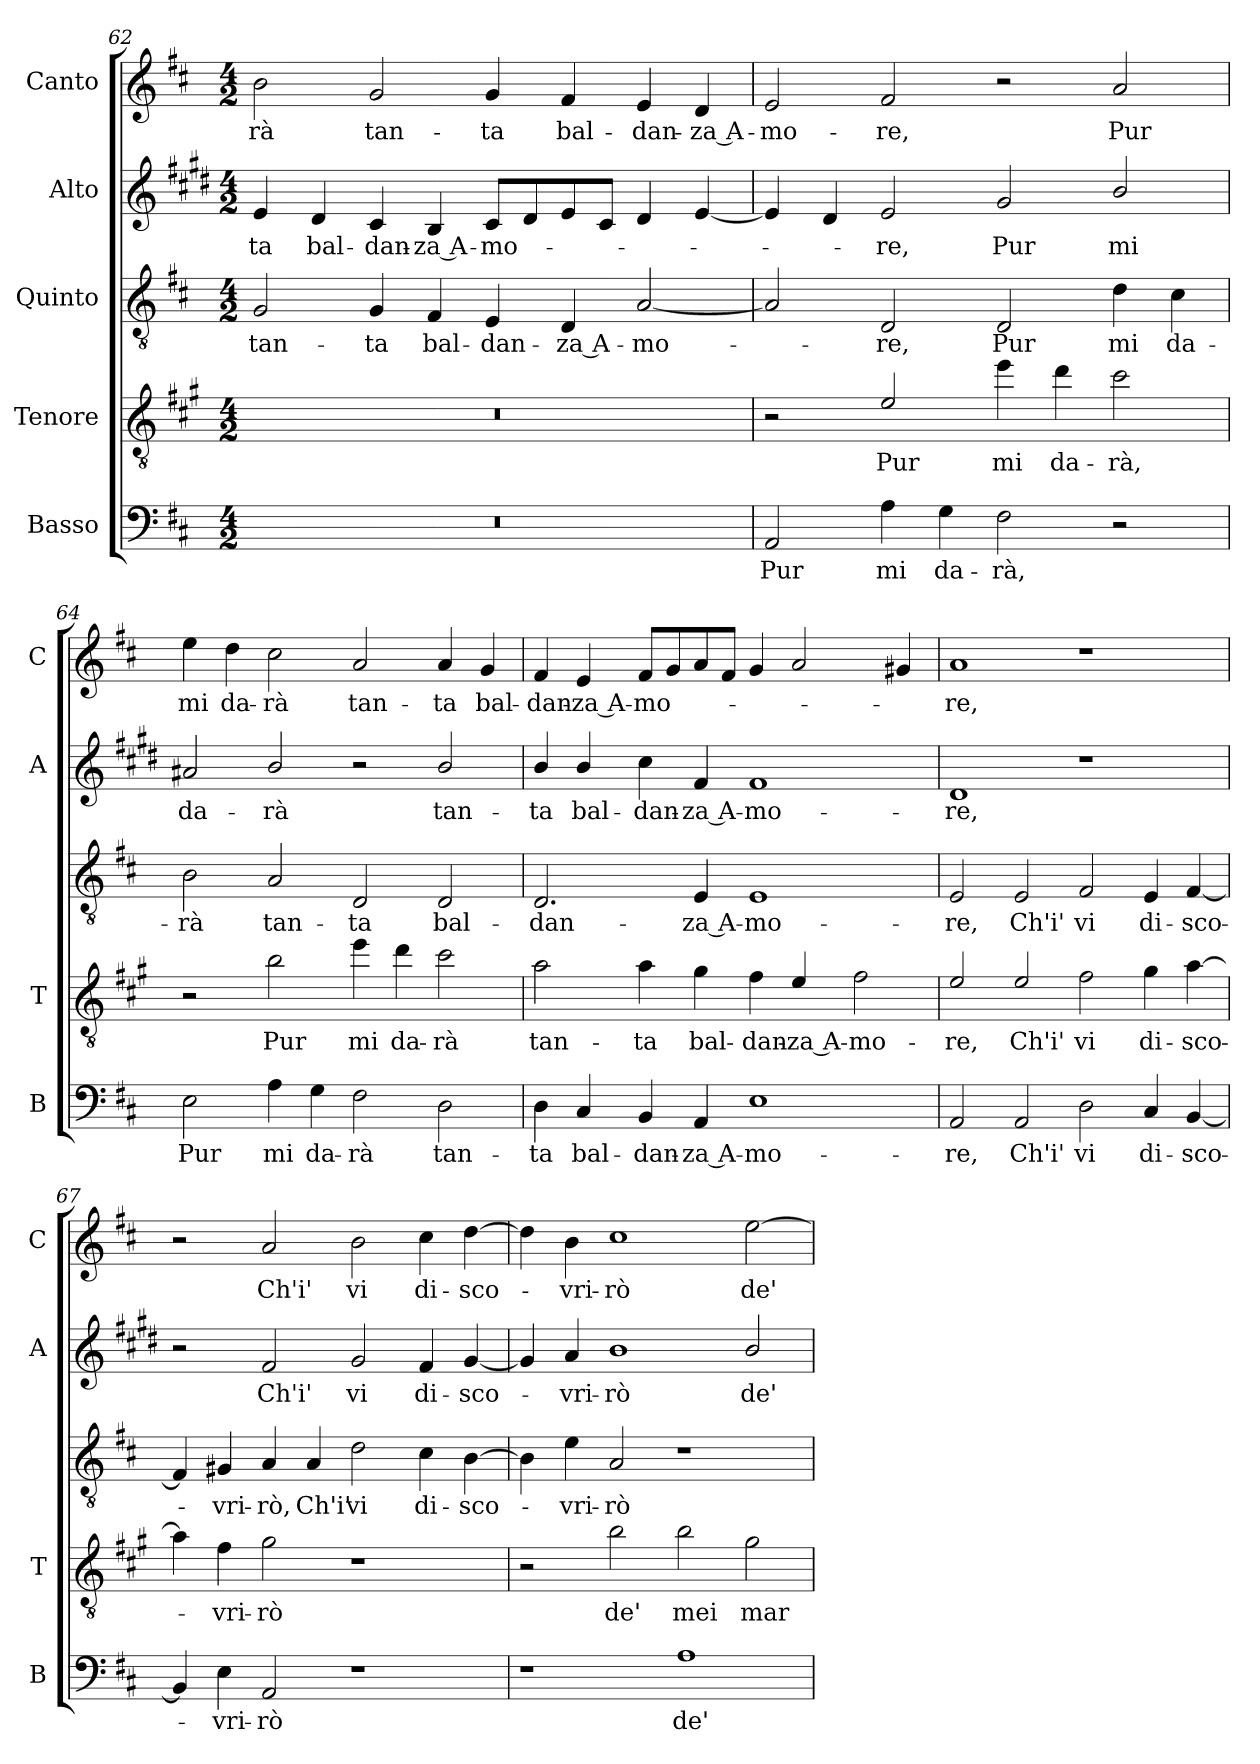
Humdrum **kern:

**kern	**text	**kern	**text	**kern	**text	**kern	**text	**kern	**text
*part5	*part5	*part4	*part4	*part3	*part3	*part2	*part2	*part1	*part1
*staff5	*staff5	*staff4	*staff4	*staff3	*staff3	*staff2	*staff2	*staff1	*staff1
*I"Basso	*	*I"Tenore	*	*I"Quinto	*	*I"Alto	*	*I"Canto	*
*I'B	*	*I'T	*	*	*	*I'A	*	*I'C	*
*clefF4	*	*clefGv2	*	*clefGv2	*	*clefG2	*	*clefG2	*
*	*	*ITrd4c7	*	*	*	*ITrd1c2	*	*	*
*k[f#c#]	*	*k[f#c#]	*	*k[f#c#]	*	*k[f#c#]	*	*k[f#c#]	*
*D:	*	*D:	*	*D:	*	*D:	*	*D:	*
*M4/2	*	*M4/2	*	*M4/2	*	*M4/2	*	*M4/2	*
=62	=62	=62	=62	=62	=62	=62	=62	=62	=62
!	!	!	!	!	!LO:LY:b	!	!LO:LY:b	!	!LO:LY:b
0r	.	0r	.	2G/	tan-	4d/	-ta	2b\	-rà
!	!	!	!	!	!	!	!LO:LY:b	!	!
.	.	.	.	.	.	4c#/	bal-	.	.
!	!	!	!	!	!LO:LY:b	!	!LO:LY:b	!	!LO:LY:b
.	.	.	.	4G/	-ta	4B/	-dan-	2g/	tan-
!	!	!	!	!	!LO:LY:b	!	!LO:LY:b	!	!
.	.	.	.	4F#/	bal-	4A/	-za A-	.	.
!	!	!	!	!	!LO:LY:b	!	!LO:LY:b	!	!LO:LY:b
.	.	.	.	4E/	-dan-	8B/L	-mo-	4g/	-ta
.	.	.	.	.	.	8c#/	.	.	.
!	!	!	!	!	!LO:LY:b	!	!	!	!LO:LY:b
.	.	.	.	4D/	-za A-	8d/	.	4f#/	bal-
.	.	.	.	.	.	8B/J	.	.	.
!	!	!	!	!	!LO:LY:b	!	!	!	!LO:LY:b
.	.	.	.	[2A/	-mo-	4c#/	.	4e/	-dan-
!	!	!	!	!	!	!	!	!	!LO:LY:b
.	.	.	.	.	.	[4d/	.	4d/	-za A-
=63	=63	=63	=63	=63	=63	=63	=63	=63	=63
!	!LO:LY:b	!	!	!	!	!	!	!	!LO:LY:b
2AA/	Pur	2r	.	2A/]	.	4d/]	.	2e/	-mo-
.	.	.	.	.	.	4c#/	.	.	.
!	!LO:LY:b	!	!LO:LY:b	!	!LO:LY:b	!	!LO:LY:b	!	!LO:LY:b
4A\	mi	2A/	Pur	2D/	-re,	2d/	-re,	2f#/	-re,
!	!LO:LY:b	!	!	!	!	!	!	!	!
4G\	da-	.	.	.	.	.	.	.	.
!	!LO:LY:b	!	!LO:LY:b	!	!LO:LY:b	!	!LO:LY:b	!	!
2F#\	-rà,	4a\	mi	2D/	Pur	2f#/	Pur	2r	.
!	!	!	!LO:LY:b	!	!	!	!	!	!
.	.	4g\	da-	.	.	.	.	.	.
!	!	!	!LO:LY:b	!	!LO:LY:b	!	!LO:LY:b	!	!LO:LY:b
2r	.	2f#\	-rà,	4d\	mi	2a/	mi	2a/	Pur
!	!	!	!	!	!LO:LY:b	!	!	!	!
.	.	.	.	4c#\	da-	.	.	.	.
!!LO:PB:g=z
=64	=64	=64	=64	=64	=64	=64	=64	=64	=64
!	!LO:LY:b	!	!	!	!LO:LY:b	!	!LO:LY:b	!	!LO:LY:b
2E\	Pur	2r	.	2B\	-rà	2g#X/	da-	4ee\	mi
!	!	!	!	!	!	!	!	!	!LO:LY:b
.	.	.	.	.	.	.	.	4dd\	da-
!	!LO:LY:b	!	!LO:LY:b	!	!LO:LY:b	!	!LO:LY:b	!	!LO:LY:b
4A\	mi	2e\	Pur	2A/	tan-	2a/	-rà	2cc#\	-rà
!	!LO:LY:b	!	!	!	!	!	!	!	!
4G\	da-	.	.	.	.	.	.	.	.
!	!LO:LY:b	!	!LO:LY:b	!	!LO:LY:b	!	!	!	!LO:LY:b
2F#\	-rà	4a\	mi	2D/	-ta	2r	.	2a/	tan-
!	!	!	!LO:LY:b	!	!	!	!	!	!
.	.	4g\	da-	.	.	.	.	.	.
!	!LO:LY:b	!	!LO:LY:b	!	!LO:LY:b	!	!LO:LY:b	!	!LO:LY:b
2D\	tan-	2f#\	-rà	2D/	bal-	2a/	tan-	4a/	-ta
!	!	!	!	!	!	!	!	!	!LO:LY:b
.	.	.	.	.	.	.	.	4g/	bal-
=65	=65	=65	=65	=65	=65	=65	=65	=65	=65
!	!LO:LY:b	!	!LO:LY:b	!	!LO:LY:b	!	!LO:LY:b	!	!LO:LY:b
4D\	-ta	2d\	tan-	2.D/	-dan-	4a/	-ta	4f#/	-dan-
!	!LO:LY:b	!	!	!	!	!	!LO:LY:b	!	!LO:LY:b
4C#/	bal-	.	.	.	.	4a/	bal-	4e/	-za A-
!	!LO:LY:b	!	!LO:LY:b	!	!	!	!LO:LY:b	!	!LO:LY:b
4BB/	-dan-	4d\	-ta	.	.	4b\	-dan-	8f#/L	-mo-
.	.	.	.	.	.	.	.	8g/	.
!	!LO:LY:b	!	!LO:LY:b	!	!LO:LY:b	!	!LO:LY:b	!	!
4AA/	-za A-	4c#\	bal-	4E/	-za A-	4e/	-za A-	8a/	.
.	.	.	.	.	.	.	.	8f#/J	.
!	!LO:LY:b	!	!LO:LY:b	!	!LO:LY:b	!	!LO:LY:b	!	!
1E	-mo-	4B\	-dan-	1E	-mo-	1e	-mo-	4g/	.
!	!	!	!LO:LY:b	!	!	!	!	!	!
.	.	4A/	-za A-	.	.	.	.	2a/	.
!	!	!	!LO:LY:b	!	!	!	!	!	!
.	.	2B\	-mo-	.	.	.	.	.	.
.	.	.	.	.	.	.	.	4g#X/	.
=66	=66	=66	=66	=66	=66	=66	=66	=66	=66
!	!LO:LY:b	!	!LO:LY:b	!	!LO:LY:b	!	!LO:LY:b	!	!LO:LY:b
2AA/	-re,	2A/	-re,	2E/	-re,	1c#	-re,	1a	-re,
!	!LO:LY:b	!	!LO:LY:b	!	!LO:LY:b	!	!	!	!
2AA/	Ch'i'	2A/	Ch'i'	2E/	Ch'i'	.	.	.	.
!	!LO:LY:b	!	!LO:LY:b	!	!LO:LY:b	!	!	!	!
2D\	vi	2B\	vi	2F#/	vi	1r	.	1r	.
!	!LO:LY:b	!	!LO:LY:b	!	!LO:LY:b	!	!	!	!
4C#/	di-	4c#\	di-	4E/	di-	.	.	.	.
!	!LO:LY:b	!	!LO:LY:b	!	!LO:LY:b	!	!	!	!
[4BB/	-sco-	[4d\	-sco-	[4F#/	-sco-	.	.	.	.
=67	=67	=67	=67	=67	=67	=67	=67	=67	=67
4BB/]	.	4d\]	.	4F#/]	.	2r	.	2r	.
!	!LO:LY:b	!	!LO:LY:b	!	!LO:LY:b	!	!	!	!
4E\	-vri-	4B\	-vri-	4G#X/	-vri-	.	.	.	.
!	!LO:LY:b	!	!LO:LY:b	!	!LO:LY:b	!	!LO:LY:b	!	!LO:LY:b
2AA/	-rò	2c#\	-rò	4A/	-rò,	2e/	Ch'i'	2a/	Ch'i'
!	!	!	!	!	!LO:LY:b	!	!	!	!
.	.	.	.	4A/	Ch'i'	.	.	.	.
!	!	!	!	!	!LO:LY:b	!	!LO:LY:b	!	!LO:LY:b
1r	.	1r	.	2d\	vi	2f#/	vi	2b\	vi
!	!	!	!	!	!LO:LY:b	!	!LO:LY:b	!	!LO:LY:b
.	.	.	.	4c#\	di-	4e/	di-	4cc#\	di-
!	!	!	!	!	!LO:LY:b	!	!LO:LY:b	!	!LO:LY:b
.	.	.	.	[4B\	-sco-	[4f#/	-sco-	[4dd\	-sco-
!!LO:LB:g=z
=68	=68	=68	=68	=68	=68	=68	=68	=68	=68
1r	.	2r	.	4B\]	.	4f#/]	.	4dd\]	.
!	!	!	!	!	!LO:LY:b	!	!LO:LY:b	!	!LO:LY:b
.	.	.	.	4e\	-vri-	4g/	-vri-	4b\	-vri-
!	!	!	!LO:LY:b	!	!LO:LY:b	!	!LO:LY:b	!	!LO:LY:b
.	.	2e\	de'	2A/	-rò	1a	-rò	1cc#	-rò
!	!LO:LY:b	!	!LO:LY:b	!	!	!	!	!	!
1A	de'	2e\	mei	1r	.	.	.	.	.
!	!	!	!LO:LY:b	!	!	!	!LO:LY:b	!	!LO:LY:b
.	.	2c#\	mar-	.	.	2a/	de'	[2ee\	de'
=	=	=	=	=	=	=	=	=	=
*-	*-	*-	*-	*-	*-	*-	*-	*-	*-
